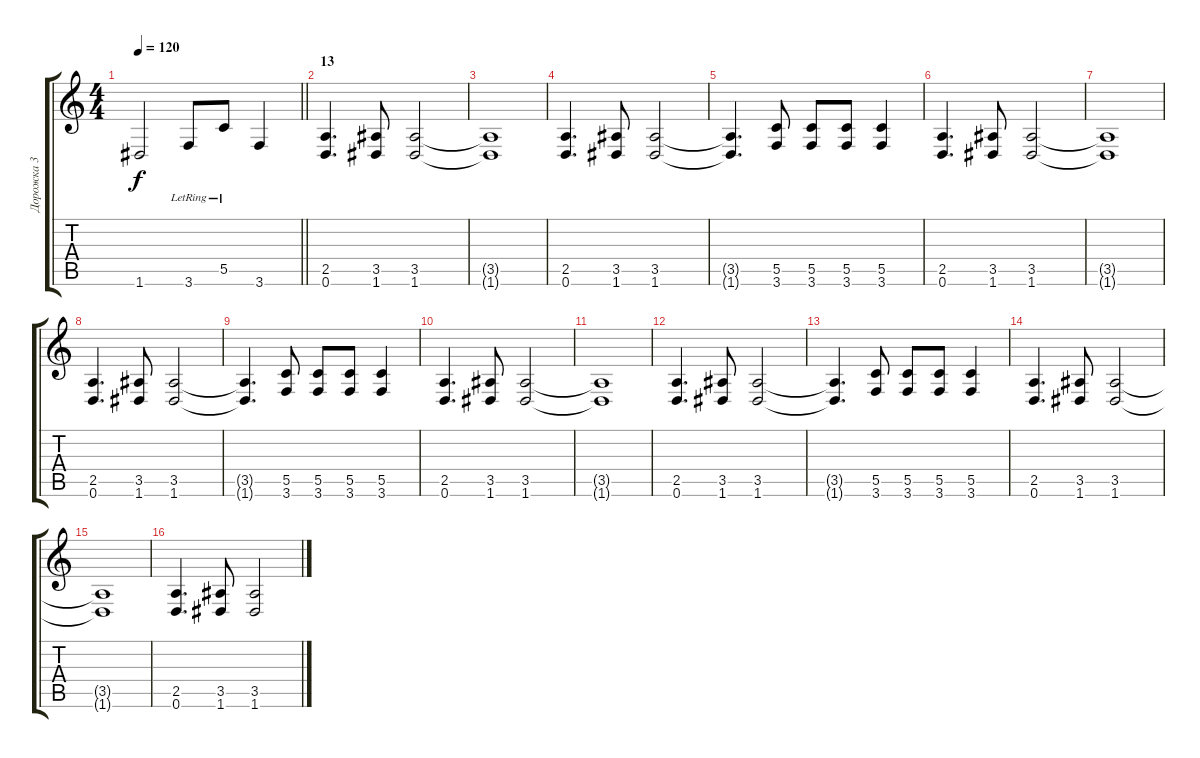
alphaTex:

\track ("Дорожка 3" "Дорожка 3") {instrument distortionguitar}
\staff {score tabs}
\tuning (D4 A3 F3 C3 G2 D2) {hide}
\ts (4 4)
\tempo 120
\clef g2
\barLineRight lightlight
\ks c
1.6{t}.2{dy f} 3.6{lr}.8 5.5{lr}.8 3.6.4 |
\section ("" "13")
(2.5 0.6).4{d} (3.5 1.6).8 (3.5 1.6).2 |
(3.5{t} 1.6{t}).1 |
(2.5 0.6).4{d} (3.5 1.6).8 (3.5 1.6).2 |
(3.5{t} 1.6{t}).4{d} (5.5 3.6).8 (5.5 3.6).8 (5.5 3.6).8 (5.5 3.6).4 |
(2.5 0.6).4{d} (3.5 1.6).8 (3.5 1.6).2 |
(3.5{t} 1.6{t}).1 |
(2.5 0.6).4{d} (3.5 1.6).8 (3.5 1.6).2 |
(3.5{t} 1.6{t}).4{d} (5.5 3.6).8 (5.5 3.6).8 (5.5 3.6).8 (5.5 3.6).4 |
(2.5 0.6).4{d} (3.5 1.6).8 (3.5 1.6).2 |
(3.5{t} 1.6{t}).1 |
(2.5 0.6).4{d} (3.5 1.6).8 (3.5 1.6).2 |
(3.5{t} 1.6{t}).4{d} (5.5 3.6).8 (5.5 3.6).8 (5.5 3.6).8 (5.5 3.6).4 |
(2.5 0.6).4{d} (3.5 1.6).8 (3.5 1.6).2 |
(3.5{t} 1.6{t}).1 |
(2.5 0.6).4{d} (3.5 1.6).8 (3.5 1.6).2
